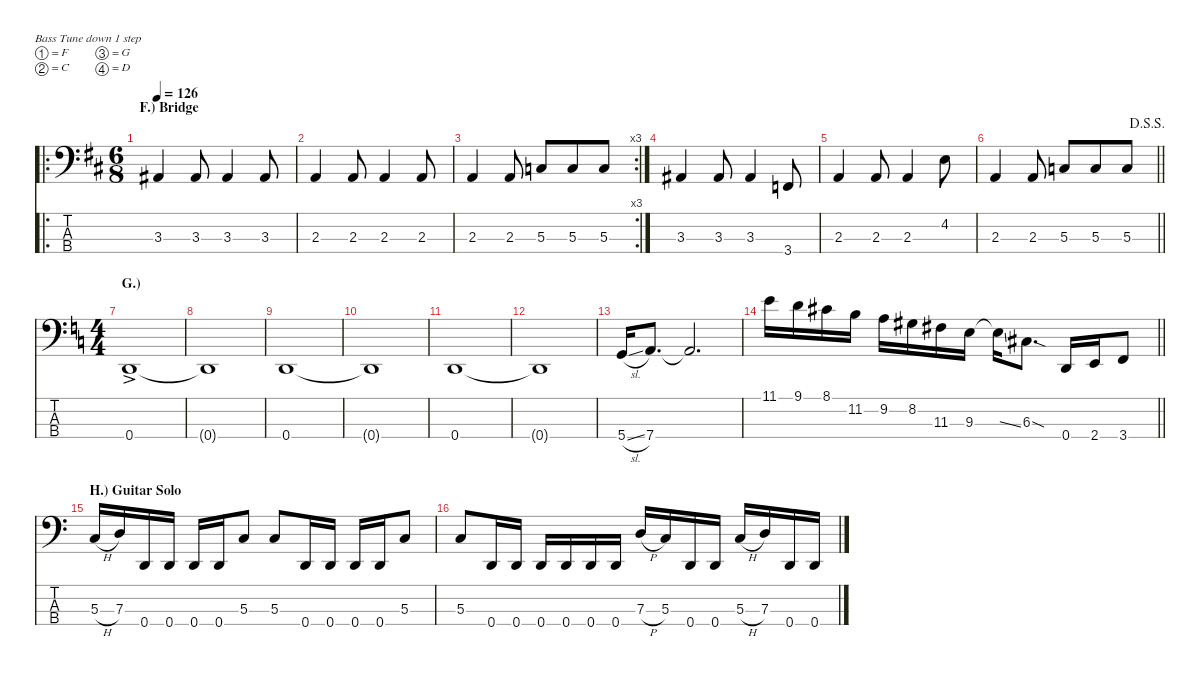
\defaultSystemsLayout 4
\hideDynamics
\bracketExtendMode nobrackets
\singleTrackTrackNamePolicy hidden
\multiTrackTrackNamePolicy hidden
\firstSystemTrackNameMode fullname
\firstSystemTrackNameOrientation horizontal
\otherSystemsTrackNameOrientation horizontal
\track ("Bass" "el.bs.") {instrument electricbasspick}
\staff {score tabs}
\tuning (F2 C2 G1 D1)
\ro
\ts (6 8)
\section ("" "F.) Bridge")
\tempo 126
\clef f4
\ks d
3.3{acc #}.4{dy f beam Up} 3.3{acc #}.8{beam Up} 3.3{acc #}.4{beam Up} 3.3{acc #}.8{beam Up} |
2.3{acc forcenatural}.4{beam Up} 2.3{acc forcenatural}.8{beam Up} 2.3{acc forcenatural}.4{beam Up} 2.3{acc forcenatural}.8{beam Up} |
\rc 3
2.3{acc forcenatural}.4{beam Up} 2.3{acc forcenatural}.8{beam Up} 5.3{acc forcenatural}.8{beam Up} 5.3{acc forcenatural}.8{beam Up} 5.3{acc forcenatural}.8{beam Up} |
3.3{acc #}.4{beam Up} 3.3{acc #}.8{beam Up} 3.3{acc #}.4{beam Up} 3.4{acc forcenatural}.8{beam Up} |
2.3{acc forcenatural}.4{beam Up} 2.3{acc forcenatural}.8{beam Up} 2.3{acc forcenatural}.4{beam Up} 4.2{acc forcenatural}.8{beam Down} |
\jump dalsegnosegno
\barLineRight lightlight
2.3{acc forcenatural}.4{beam Up} 2.3{acc forcenatural}.8{beam Up} 5.3{acc forcenatural}.8{beam Up} 5.3{acc forcenatural}.8{beam Up} 5.3{acc forcenatural}.8{beam Up} |
\ts (4 4)
\beaming (8 2 2 2 2)
\section ("" "G.) ")
\ks c
0.4{ac}.1{beam Up} |
0.4{t}.1{beam Up} |
0.4.1{beam Up} |
0.4{t}.1{beam Up} |
0.4.1{beam Up} |
0.4{t}.1{beam Up} |
5.4{sl}.16{beam Up} 7.4.8{d beam Up} 7.4{t}.2{d beam Up} |
\barLineRight lightlight
11.1.16{beam Down} 9.1.16{beam Down} 8.1{acc #}.16{beam Down} 11.2.16{beam Down} 9.2.16{beam Down} 8.2{acc #}.16{beam Down} 11.3{acc #}.16{beam Down} 9.3.16{beam Down} 9.3{ss t}.16{beam Down} 6.3{sod acc #}.8{d beam Down} 0.4.16{beam Up} 2.4.16{beam Up} 3.4.8{beam Up} |
\section ("" "H.) Guitar Solo")
5.3{h}.16{beam Up} 7.3.16{beam Up} 0.4.16{beam Up} 0.4.16{beam Up} 0.4.16{beam Up} 0.4.16{beam Up} 5.3.8{beam Up} 5.3.8{beam Up} 0.4.16{beam Up} 0.4.16{beam Up} 0.4.16{beam Up} 0.4.16{beam Up} 5.3.8{beam Up} |
5.3.8{beam Up} 0.4.16{beam Up} 0.4.16{beam Up} 0.4.16{beam Up} 0.4.16{beam Up} 0.4.16{beam Up} 0.4.16{beam Up} 7.3{h}.16{beam Up} 5.3.16{beam Up} 0.4.16{beam Up} 0.4.16{beam Up} 5.3{h}.16{beam Up} 7.3.16{beam Up} 0.4.16{beam Up} 0.4.16{beam Up}
